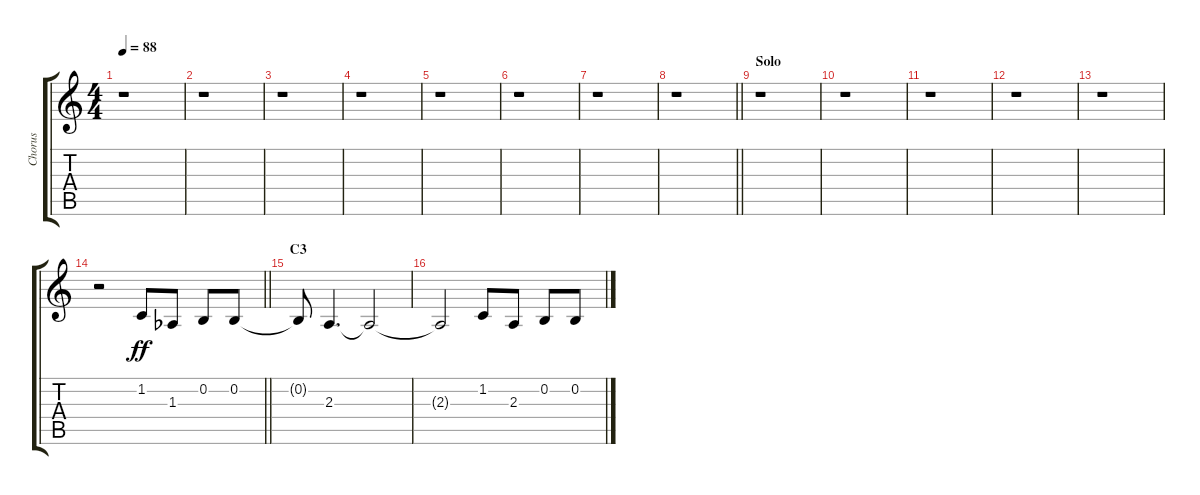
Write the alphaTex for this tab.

\track ("Chorus" "Chorus") {instrument voiceoohs}
\staff {score tabs}
\tuning (E4 B3 G3 D3 A2 E2) {hide}
\ts (4 4)
\tempo 88
\clef g2
\ks c
r.1{dy ff} |
r.1 |
r.1 |
r.1 |
r.1 |
r.1 |
r.1 |
\barLineRight lightlight
r.1 |
\section ("" "Solo")
r.1 |
r.1 |
r.1 |
r.1 |
r.1 |
\barLineRight lightlight
r.2 1.2.8 1.3{acc b}.8 0.2.8 0.2.8 |
\section ("" "C3")
0.2{t}.8 2.3.4{d} 2.3{t}.2 |
2.3{t}.2 1.2.8 2.3.8 0.2.8 0.2.8
